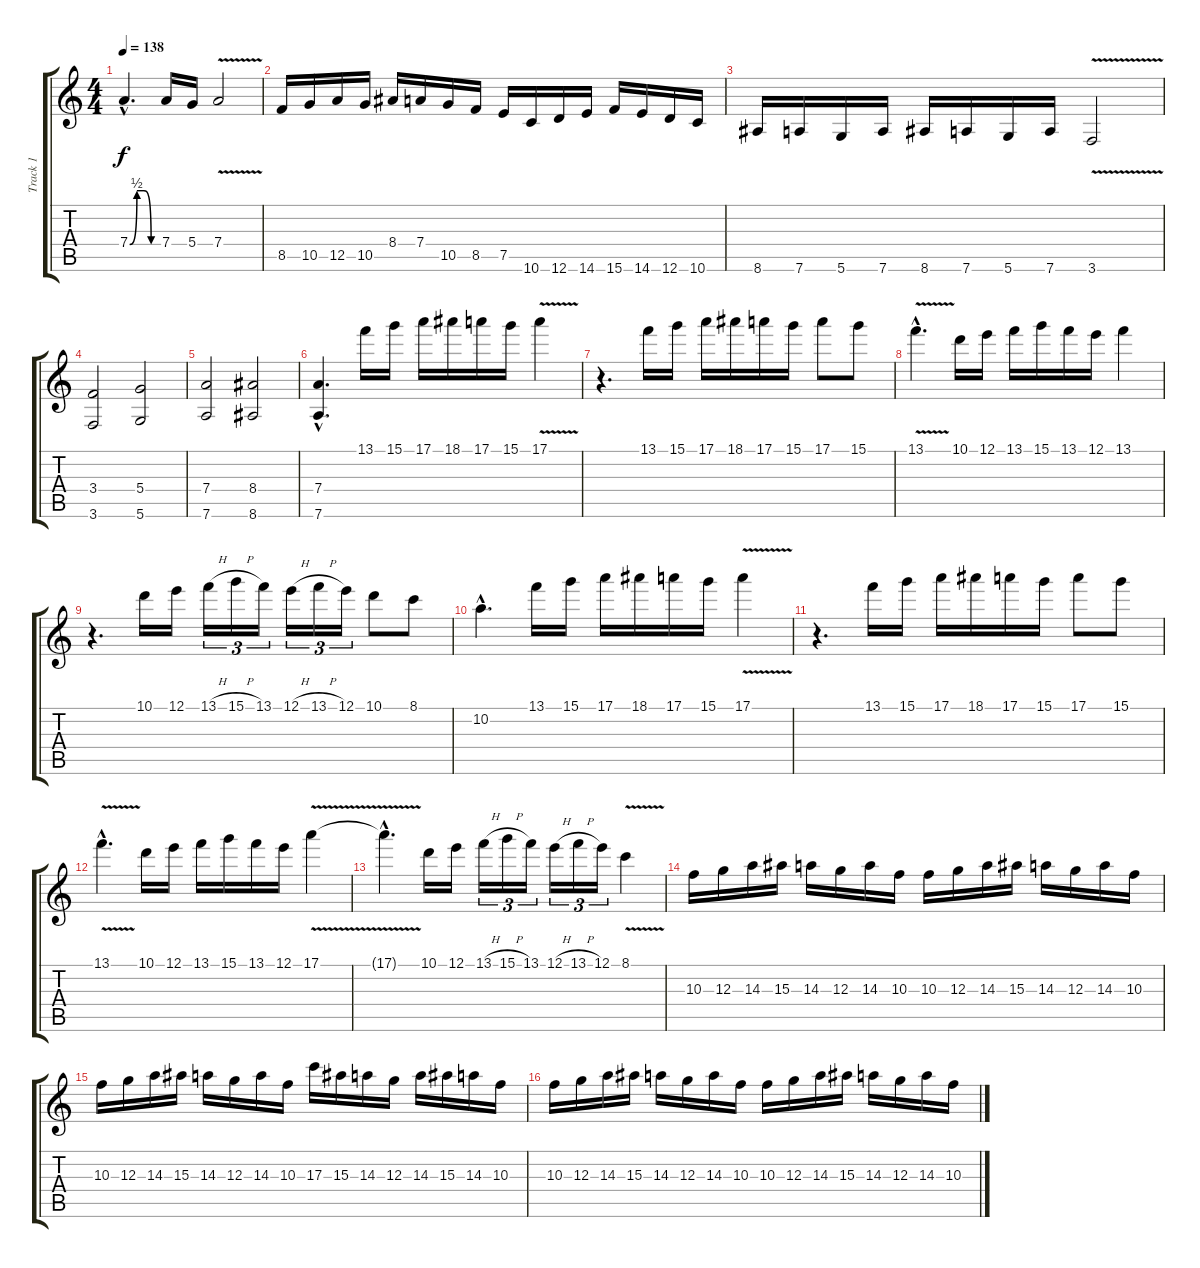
\track ("Track 1" "Track 1") {instrument distortionguitar}
\staff {score tabs}
\tuning (E4 B3 G3 D3 A2 D2) {hide}
\ts (4 4)
\tempo 138
\clef g2
\ks c
7.4{be (custom 0 0 15 2 30 2 45 0 60 0) hac}.4{d dy f} 7.4.16 5.4.16 7.4{v}.2 |
8.5.16 10.5.16 12.5.16 10.5.16 8.4.16 7.4.16 10.5.16 8.5.16 7.5.16 10.6.16 12.6.16 14.6.16 15.6.16 14.6.16 12.6.16 10.6.16 |
8.6.16 7.6.16 5.6.16 7.6.16 8.6.16 7.6.16 5.6.16 7.6.16 3.6{v}.2 |
(3.4 3.6).2 (5.4 5.6).2 |
(7.4 7.6).2 (8.4 8.6).2 |
(7.4{hac} 7.6{hac}).4{d} 13.1.16 15.1.16 17.1.16 18.1.16 17.1.16 15.1.16 17.1{v}.4 |
r.4{d} 13.1.16 15.1.16 17.1.16 18.1.16 17.1.16 15.1.16 17.1.8 15.1.8 |
13.1{v hac}.4{d} 10.1.16 12.1.16 13.1.16 15.1.16 13.1.16 12.1.16 13.1.4 |
r.4{d} 10.1.16 12.1.16 13.1{h}.16{tu (3 2)} 15.1{h}.16{tu (3 2)} 13.1.16{tu (3 2)} 12.1{h}.16{tu (3 2)} 13.1{h}.16{tu (3 2)} 12.1.16{tu (3 2)} 10.1.8 8.1.8 |
10.2{hac}.4{d} 13.1.16 15.1.16 17.1.16 18.1.16 17.1.16 15.1.16 17.1{v}.4 |
r.4{d} 13.1.16 15.1.16 17.1.16 18.1.16 17.1.16 15.1.16 17.1.8 15.1.8 |
13.1{v hac}.4{d} 10.1.16 12.1.16 13.1.16 15.1.16 13.1.16 12.1.16 17.1{v}.4 |
17.1{hac t}.4{d} 10.1.16 12.1.16 13.1{h}.16{tu (3 2)} 15.1{h}.16{tu (3 2)} 13.1.16{tu (3 2)} 12.1{h}.16{tu (3 2)} 13.1{h}.16{tu (3 2)} 12.1.16{tu (3 2)} 8.1{v}.4 |
10.3.16 12.3.16 14.3.16 15.3.16 14.3.16 12.3.16 14.3.16 10.3.16 10.3.16 12.3.16 14.3.16 15.3.16 14.3.16 12.3.16 14.3.16 10.3.16 |
10.3.16 12.3.16 14.3.16 15.3.16 14.3.16 12.3.16 14.3.16 10.3.16 17.3.16 15.3.16 14.3.16 12.3.16 14.3.16 15.3.16 14.3.16 10.3.16 |
10.3.16 12.3.16 14.3.16 15.3.16 14.3.16 12.3.16 14.3.16 10.3.16 10.3.16 12.3.16 14.3.16 15.3.16 14.3.16 12.3.16 14.3.16 10.3.16
